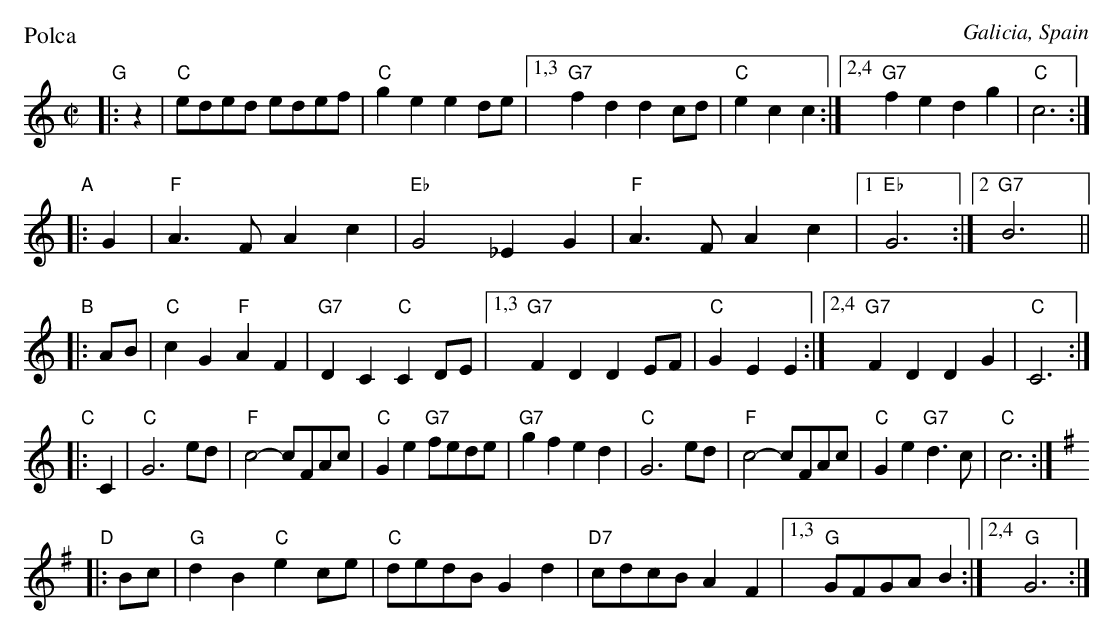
X:1
P: Polca
O: Galicia, Spain
M: C|
L: 1/8
K: C
"G"\
|: z2 \
| "C"eded edef | "C"g2e2 e2de |1,3 "G7"f2d2 d2cd | "C"e2c2 c2 :|2,4 "G7"f2e2 d2g2 | "C"c6 :|
"A"\
|: G2 | "F"A3F A2c2 | "Eb"G4 _E2G2 | "F"A3F A2c2 |1 "Eb"G6 :|2 "G7"B6 ||
"B"\
|: AB | "C"c2G2 "F"A2F2 | "G7"D2C2 "C"C2DE |1,3 "G7"F2D2 D2EF | "C"G2E2 E2 :|2,4 "G7"F2D2 D2G2 | "C"C6 :|
"C"\
|: C2 \
| "C"G6 ed | "F"c4- cFAc | "C"G2e2 "G7"fede | "G7"g2f2 e2d2 \
| "C"G6 ed | "F"c4- cFAc | "C"G2e2 "G7"d3c | "C"c6 :|
K: G
"D"\
|: Bc | "G"d2B2 "C"e2ce | "C"dedB G2d2 | "D7"cdcB A2F2 |1,3 "G"GFGA B2 :|2,4 "G"G6 :|
